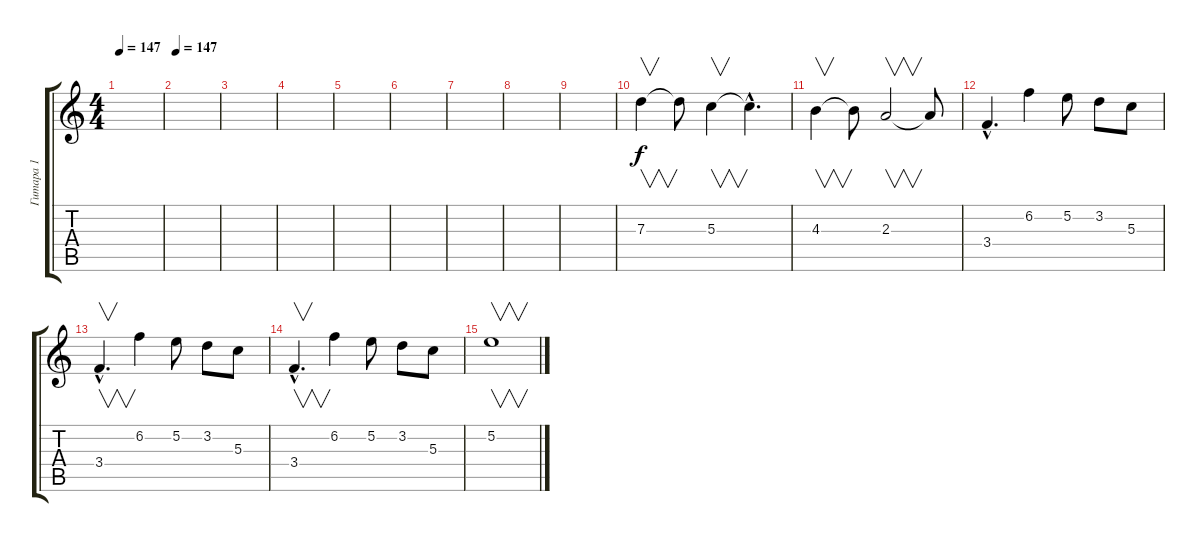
\track ("Гитара 1" "Гитара 1") {instrument distortionguitar}
\staff {score tabs}
\tuning (E4 B3 G3 D3 A2 E2) {hide}
\ts (4 4)
\tempo 147
\clef g2
\ks c
|
\tempo 147
|
|
|
|
|
|
|
|
7.3.4{v} 7.3{t}.8 5.3.4{v} 5.3{hac t}.4{d} |
4.3.4{v} 4.3{t}.8 2.3.2{v} 2.3{t}.8 |
3.4{hac}.4{d} 6.2.4 5.2.8 3.2.8 5.3.8 |
3.4{hac}.4{v d} 6.2.4 5.2.8 3.2.8 5.3.8 |
3.4{hac}.4{v d} 6.2.4 5.2.8 3.2.8 5.3.8 |
5.2.1{v}
